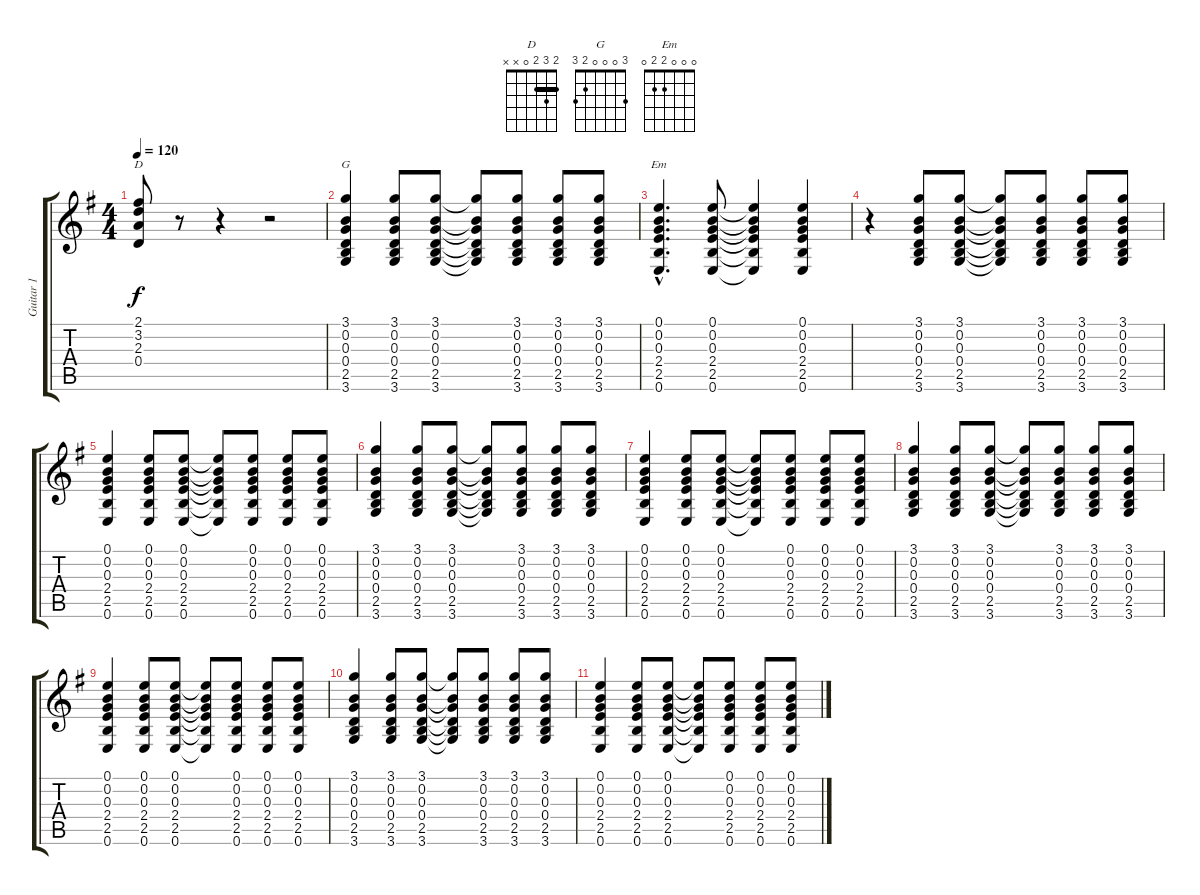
\track ("Guitar 1" "Guitar 1") {instrument electricguitarjazz}
\staff {score tabs}
\tuning (E4 B3 G3 D3 A2 E2) {hide}
\chord ("D" 2 3 2 0 x x) {barre 2}
\chord ("G" 3 0 0 0 2 3)
\chord ("Em" 0 0 0 2 2 0)
\ts (4 4)
\tempo 120
\clef g2
\ks g
(2.1 3.2 2.3 0.4).8{ch "D" dy f} r.8 r.4 r.2 |
(3.1 0.2 0.3 0.4 2.5 3.6).4{ch "G"} (3.1 0.2 0.3 0.4 2.5 3.6).8 (3.1 0.2 0.3 0.4 2.5 3.6).8 (3.1{t} 0.2{t} 0.3{t} 0.4{t} 2.5{t} 3.6{t}).8 (3.1 0.2 0.3 0.4 2.5 3.6).8 (3.1 0.2 0.3 0.4 2.5 3.6).8 (3.1 0.2 0.3 0.4 2.5 3.6).8 |
(0.1{hac} 0.2{hac} 0.3{hac} 2.4{hac} 2.5{hac} 0.6{hac}).4{d ch "Em"} (0.1 0.2 0.3 2.4 2.5 0.6).8 (0.1{t} 0.2{t} 0.3{t} 2.4{t} 2.5{t} 0.6{t}).4 (0.1 0.2 0.3 2.4 2.5 0.6).4 |
r.4 (3.1 0.2 0.3 0.4 2.5 3.6).8 (3.1 0.2 0.3 0.4 2.5 3.6).8 (3.1{t} 0.2{t} 0.3{t} 0.4{t} 2.5{t} 3.6{t}).8 (3.1 0.2 0.3 0.4 2.5 3.6).8 (3.1 0.2 0.3 0.4 2.5 3.6).8 (3.1 0.2 0.3 0.4 2.5 3.6).8 |
(0.1 0.2 0.3 2.4 2.5 0.6).4 (0.1 0.2 0.3 2.4 2.5 0.6).8 (0.1 0.2 0.3 2.4 2.5 0.6).8 (0.1{t} 0.2{t} 0.3{t} 2.4{t} 2.5{t} 0.6{t}).8 (0.1 0.2 0.3 2.4 2.5 0.6).8 (0.1 0.2 0.3 2.4 2.5 0.6).8 (0.1 0.2 0.3 2.4 2.5 0.6).8 |
(3.1 0.2 0.3 0.4 2.5 3.6).4 (3.1 0.2 0.3 0.4 2.5 3.6).8 (3.1 0.2 0.3 0.4 2.5 3.6).8 (3.1{t} 0.2{t} 0.3{t} 0.4{t} 2.5{t} 3.6{t}).8 (3.1 0.2 0.3 0.4 2.5 3.6).8 (3.1 0.2 0.3 0.4 2.5 3.6).8 (3.1 0.2 0.3 0.4 2.5 3.6).8 |
(0.1 0.2 0.3 2.4 2.5 0.6).4 (0.1 0.2 0.3 2.4 2.5 0.6).8 (0.1 0.2 0.3 2.4 2.5 0.6).8 (0.1{t} 0.2{t} 0.3{t} 2.4{t} 2.5{t} 0.6{t}).8 (0.1 0.2 0.3 2.4 2.5 0.6).8 (0.1 0.2 0.3 2.4 2.5 0.6).8 (0.1 0.2 0.3 2.4 2.5 0.6).8 |
(3.1 0.2 0.3 0.4 2.5 3.6).4 (3.1 0.2 0.3 0.4 2.5 3.6).8 (3.1 0.2 0.3 0.4 2.5 3.6).8 (3.1{t} 0.2{t} 0.3{t} 0.4{t} 2.5{t} 3.6{t}).8 (3.1 0.2 0.3 0.4 2.5 3.6).8 (3.1 0.2 0.3 0.4 2.5 3.6).8 (3.1 0.2 0.3 0.4 2.5 3.6).8 |
(0.1 0.2 0.3 2.4 2.5 0.6).4 (0.1 0.2 0.3 2.4 2.5 0.6).8 (0.1 0.2 0.3 2.4 2.5 0.6).8 (0.1{t} 0.2{t} 0.3{t} 2.4{t} 2.5{t} 0.6{t}).8 (0.1 0.2 0.3 2.4 2.5 0.6).8 (0.1 0.2 0.3 2.4 2.5 0.6).8 (0.1 0.2 0.3 2.4 2.5 0.6).8 |
(3.1 0.2 0.3 0.4 2.5 3.6).4 (3.1 0.2 0.3 0.4 2.5 3.6).8 (3.1 0.2 0.3 0.4 2.5 3.6).8 (3.1{t} 0.2{t} 0.3{t} 0.4{t} 2.5{t} 3.6{t}).8 (3.1 0.2 0.3 0.4 2.5 3.6).8 (3.1 0.2 0.3 0.4 2.5 3.6).8 (3.1 0.2 0.3 0.4 2.5 3.6).8 |
(0.1 0.2 0.3 2.4 2.5 0.6).4 (0.1 0.2 0.3 2.4 2.5 0.6).8 (0.1 0.2 0.3 2.4 2.5 0.6).8 (0.1{t} 0.2{t} 0.3{t} 2.4{t} 2.5{t} 0.6{t}).8 (0.1 0.2 0.3 2.4 2.5 0.6).8 (0.1 0.2 0.3 2.4 2.5 0.6).8 (0.1 0.2 0.3 2.4 2.5 0.6).8
